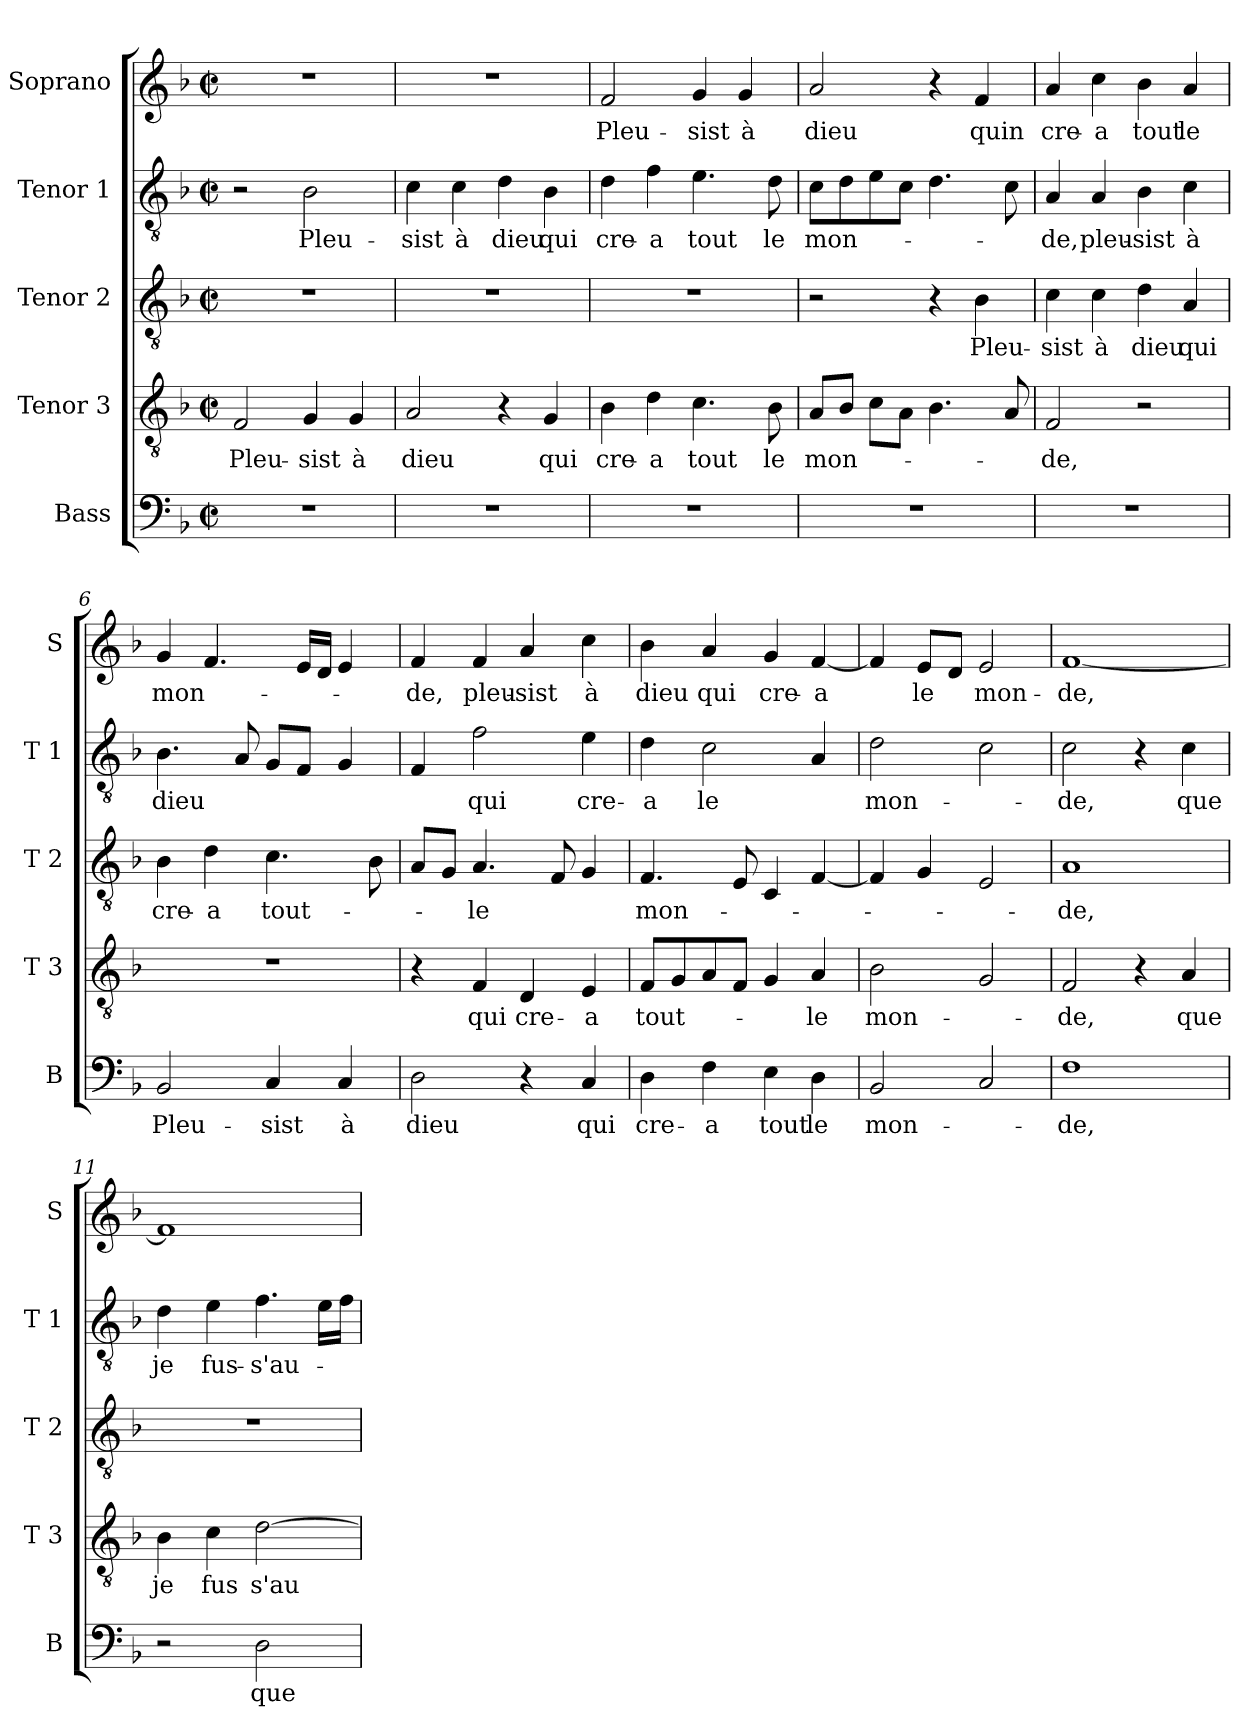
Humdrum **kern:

**kern	**text	**kern	**text	**kern	**text	**kern	**text	**kern	**text
*part5	*part5	*part4	*part4	*part3	*part3	*part2	*part2	*part1	*part1
*staff5	*staff5	*staff4	*staff4	*staff3	*staff3	*staff2	*staff2	*staff1	*staff1
*I"Bass	*	*I"Tenor 3	*	*I"Tenor 2	*	*I"Tenor 1	*	*I"Soprano	*
*I'B	*	*I'T 3	*	*I'T 2	*	*I'T 1	*	*I'S	*
*clefF4	*	*clefGv2	*	*clefGv2	*	*clefGv2	*	*clefG2	*
*k[b-]	*	*k[b-]	*	*k[b-]	*	*k[b-]	*	*k[b-]	*
*F:	*	*F:	*	*F:	*	*F:	*	*F:	*
*M2/2	*	*M2/2	*	*M2/2	*	*M2/2	*	*M2/2	*
*met(c|)	*	*met(c|)	*	*met(c|)	*	*met(c|)	*	*met(c|)	*
=1	=1	=1	=1	=1	=1	=1	=1	=1	=1
1r	.	2F/	Pleu-	1r	.	2r	.	1r	.
.	.	4G/	-sist	.	.	2B-\	Pleu-	.	.
.	.	4G/	à	.	.	.	.	.	.
=2	=2	=2	=2	=2	=2	=2	=2	=2	=2
1r	.	2A/	dieu	1r	.	4c\	-sist	1r	.
.	.	.	.	.	.	4c\	à	.	.
.	.	4r	.	.	.	4d\	dieu	.	.
.	.	4G/	qui	.	.	4B-\	qui	.	.
=3	=3	=3	=3	=3	=3	=3	=3	=3	=3
1r	.	4B-\	cre-	1r	.	4d\	cre-	2f/	Pleu-
.	.	4d\	-a	.	.	4f\	-a	.	.
.	.	4.c\	tout	.	.	4.e\	tout	4g/	-sist
.	.	.	.	.	.	.	.	4g/	à
.	.	8B-\	le	.	.	8d\	le	.	.
=4	=4	=4	=4	=4	=4	=4	=4	=4	=4
1r	.	8A/L	mon-	2r	.	8c\L	mon-	2a/	dieu
.	.	8B-/J	.	.	.	8d\	.	.	.
.	.	8c\L	.	.	.	8e\	.	.	.
.	.	8A\J	.	.	.	8c\J	.	.	.
.	.	4.B-\	.	4r	.	4.d\	.	4r	.
.	.	.	.	4B-\	Pleu-	.	.	4f/	quin
.	.	8A/	.	.	.	8c\	.	.	.
=5	=5	=5	=5	=5	=5	=5	=5	=5	=5
1r	.	2F/	-de,	4c\	-sist	4A/	-de,	4a/	cre-
.	.	.	.	4c\	à	4A/	pleu-	4cc\	-a
.	.	2r	.	4d\	dieu	4B-\	-sist	4b-\	tout
.	.	.	.	4A/	qui	4c\	à	4a/	le
!!LO:LB:g=z
=6	=6	=6	=6	=6	=6	=6	=6	=6	=6
2BB-/	Pleu-	1r	.	4B-\	cre-	4.B-\	dieu	4g/	mon-
.	.	.	.	4d\	-a	.	.	4.f/	.
.	.	.	.	.	.	8A/	.	.	.
4C/	-sist	.	.	4.c\	tout-	8G/L	.	.	.
.	.	.	.	.	.	8F/J	.	16e/LL	.
.	.	.	.	.	.	.	.	16d/JJ	.
4C/	à	.	.	.	.	4G/	.	4e/	.
.	.	.	.	8B-\	.	.	.	.	.
=7	=7	=7	=7	=7	=7	=7	=7	=7	=7
2D\	dieu	4r	.	8A/L	.	4F/	.	4f/	-de,
.	.	.	.	8G/J	.	.	.	.	.
.	.	4F/	qui	4.A/	-le	2f\	qui	4f/	pleu-
4r	.	4D/	cre-	.	.	.	.	4a/	-sist
.	.	.	.	8F/	.	.	.	.	.
4C/	qui	4E/	-a	4G/	.	4e\	cre-	4cc\	à
=8	=8	=8	=8	=8	=8	=8	=8	=8	=8
4D\	cre-	8F/L	tout-	4.F/	mon-	4d\	-a	4b-\	dieu
.	.	8G/	.	.	.	.	.	.	.
4F\	-a	8A/	.	.	.	2c\	le	4a/	qui
.	.	8F/J	.	8E/	.	.	.	.	.
4E\	tout	4G/	.	4C/	.	.	.	4g/	cre-
4D\	le	4A/	-le	[4F/	.	4A/	.	[4f/	-a
=9	=9	=9	=9	=9	=9	=9	=9	=9	=9
2BB-/	mon-	2B-\	mon-	4F/]	.	2d\	mon-	4f/]	.
.	.	.	.	4G/	.	.	.	8e/L	le
.	.	.	.	.	.	.	.	8d/J	.
2C/	.	2G/	.	2E/	.	2c\	.	2e/	mon-
=10	=10	=10	=10	=10	=10	=10	=10	=10	=10
1F	-de,	2F/	-de,	1A	-de,	2c\	-de,	[1f	-de,
.	.	4r	.	.	.	4r	.	.	.
.	.	4A/	que	.	.	4c\	que	.	.
=11	=11	=11	=11	=11	=11	=11	=11	=11	=11
2r	.	4B-\	je	1r	.	4d\	je	1f]	.
.	.	4c\	fus	.	.	4e\	fus-	.	.
2D\	que	[2d\	s'au	.	.	4.f\	-s'au-	.	.
.	.	.	.	.	.	16e\LL	.	.	.
.	.	.	.	.	.	16f\JJ	.	.	.
=	=	=	=	=	=	=	=	=	=
*-	*-	*-	*-	*-	*-	*-	*-	*-	*-
